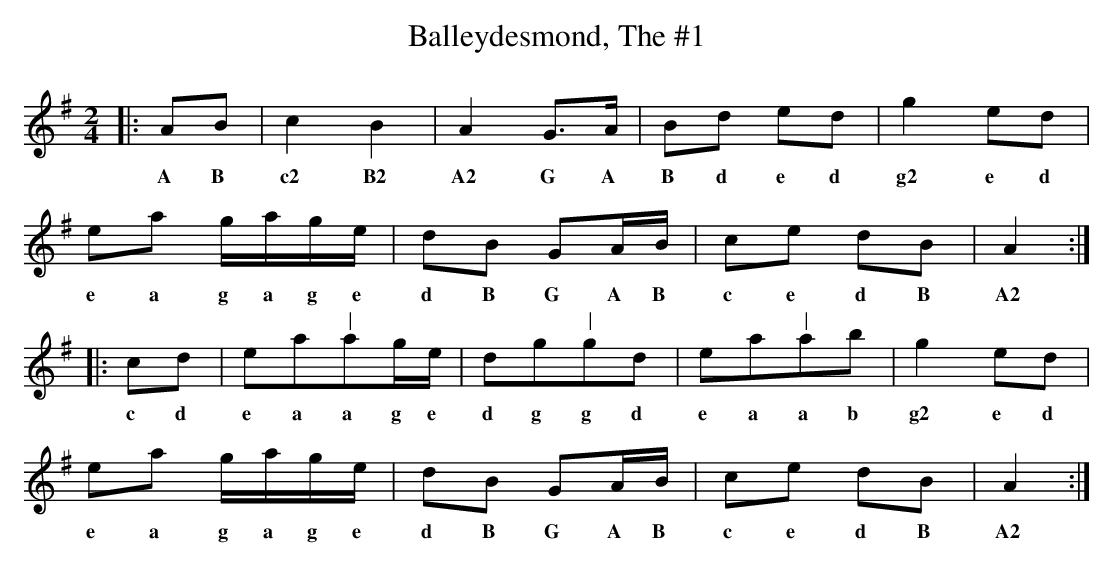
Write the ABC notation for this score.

X:1 - Speed 45
T: Balleydesmond, The #1
M: 2/4
L: 1/8
K: Ador
|:AB|c2 B2|A2 G>A|Bd ed|g2 ed|
w: A B c2 B2 A2 G A B d e d g2 e d
ea g/a/g/e/|dB GA/B/|ce dB|A2:|
w: e a g a g e d B G A B c e d B A2
|:cd|ea"|"ag/e/|dg"|"gd|ea"|"ab|g2 ed|
w: c d e a a g e d g g d e a a b g2 e d
ea g/a/g/e/|dB GA/B/|ce dB|A2:|
w: e a g a g e d B G A B c e d B A2
